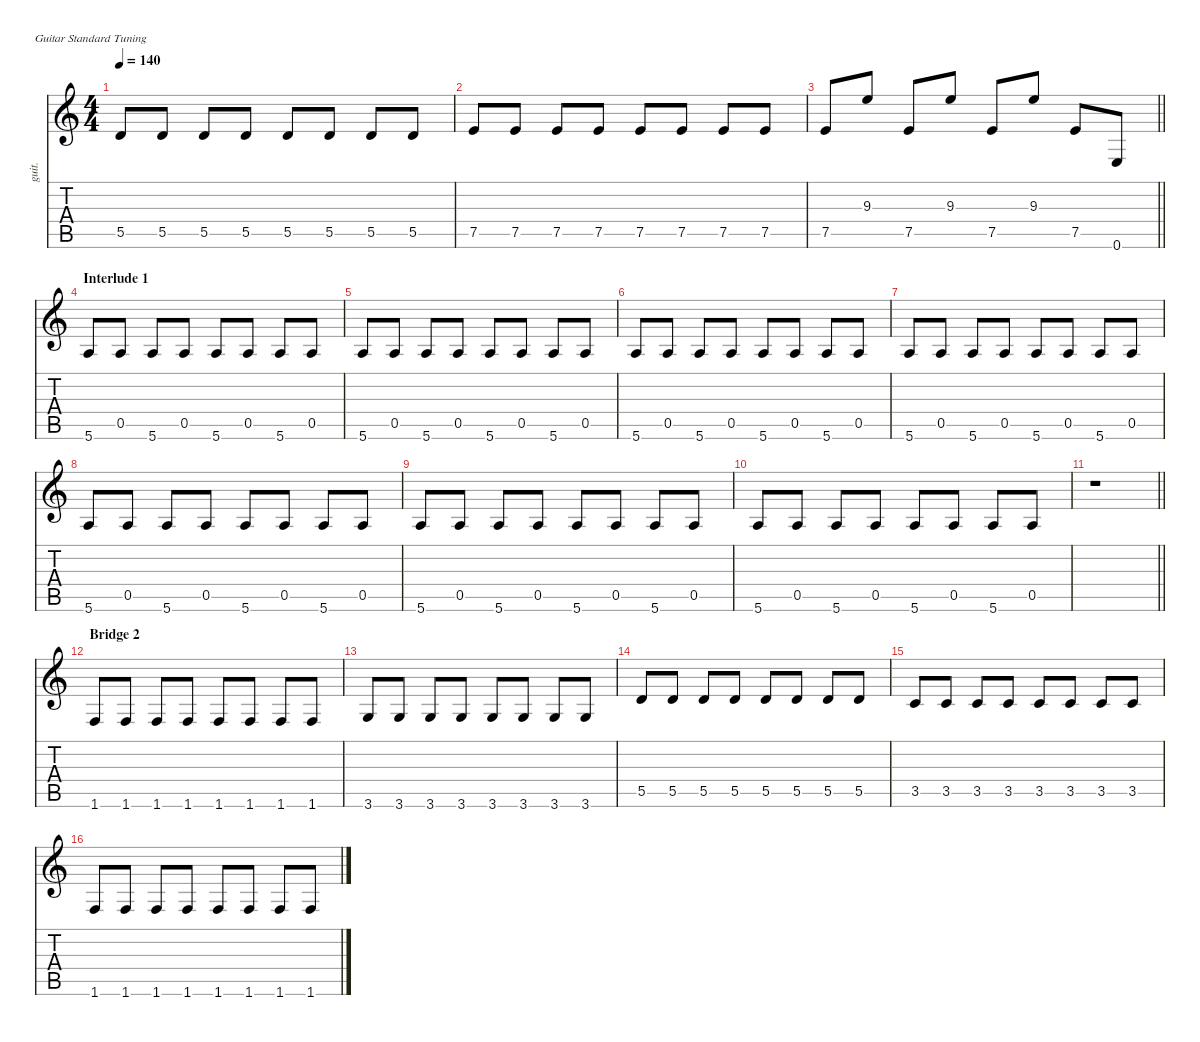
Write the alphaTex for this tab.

\defaultSystemsLayout 4
\hideDynamics
\bracketExtendMode nobrackets
\otherSystemsTrackNameOrientation horizontal
\track ("Guitar2-bu" "guit.") {instrument acousticguitarnylon}
\staff {score tabs}
\tuning (E4 B3 G3 D3 A2 E2)
\ts (4 4)
\tempo 140
\clef g2
\ks aminor
5.5.8{dy mf beam Up} 5.5.8{beam Up} 5.5.8{beam Up} 5.5.8{beam Up} 5.5.8{beam Up} 5.5.8{beam Up} 5.5.8{beam Up} 5.5.8{beam Up} |
7.5.8{dy mp beam Up} 7.5.8{beam Up} 7.5.8{dy mf beam Up} 7.5.8{beam Up} 7.5.8{beam Up} 7.5.8{beam Up} 7.5.8{dy f beam Up} 7.5.8{beam Up} |
\barLineRight lightlight
7.5.8{beam Up} 9.3.8{beam Up} 7.5.8{beam Up} 9.3.8{beam Up} 7.5.8{beam Up} 9.3.8{beam Up} 7.5.8{beam Up} 0.6.8{beam Up} |
\section ("" "Interlude 1")
5.6.8{beam Up} 0.5.8{beam Up} 5.6.8{beam Up} 0.5.8{beam Up} 5.6.8{beam Up} 0.5.8{beam Up} 5.6.8{beam Up} 0.5.8{beam Up} |
5.6.8{beam Up} 0.5.8{beam Up} 5.6.8{beam Up} 0.5.8{beam Up} 5.6.8{beam Up} 0.5.8{beam Up} 5.6.8{beam Up} 0.5.8{beam Up} |
5.6.8{beam Up} 0.5.8{beam Up} 5.6.8{beam Up} 0.5.8{beam Up} 5.6.8{beam Up} 0.5.8{beam Up} 5.6.8{beam Up} 0.5.8{beam Up} |
5.6.8{beam Up} 0.5.8{beam Up} 5.6.8{beam Up} 0.5.8{beam Up} 5.6.8{beam Up} 0.5.8{beam Up} 5.6.8{beam Up} 0.5.8{beam Up} |
5.6.8{beam Up} 0.5.8{beam Up} 5.6.8{beam Up} 0.5.8{beam Up} 5.6.8{beam Up} 0.5.8{beam Up} 5.6.8{beam Up} 0.5.8{beam Up} |
5.6.8{beam Up} 0.5.8{beam Up} 5.6.8{beam Up} 0.5.8{beam Up} 5.6.8{beam Up} 0.5.8{beam Up} 5.6.8{beam Up} 0.5.8{beam Up} |
5.6.8{beam Up} 0.5.8{beam Up} 5.6.8{beam Up} 0.5.8{beam Up} 5.6.8{beam Up} 0.5.8{beam Up} 5.6.8{beam Up} 0.5.8{beam Up} |
\barLineRight lightlight
r.1{beam Down} |
\section ("" "Bridge 2")
1.6.8{beam Up} 1.6.8{beam Up} 1.6.8{beam Up} 1.6.8{beam Up} 1.6.8{beam Up} 1.6.8{beam Up} 1.6.8{beam Up} 1.6.8{beam Up} |
3.6.8{dy mf beam Up} 3.6.8{beam Up} 3.6.8{beam Up} 3.6.8{beam Up} 3.6.8{beam Up} 3.6.8{beam Up} 3.6.8{beam Up} 3.6.8{beam Up} |
5.5.8{beam Up} 5.5.8{beam Up} 5.5.8{beam Up} 5.5.8{beam Up} 5.5.8{beam Up} 5.5.8{beam Up} 5.5.8{beam Up} 5.5.8{beam Up} |
3.5.8{beam Up} 3.5.8{beam Up} 3.5.8{beam Up} 3.5.8{beam Up} 3.5.8{beam Up} 3.5.8{beam Up} 3.5.8{beam Up} 3.5.8{beam Up} |
1.6.8{beam Up} 1.6.8{beam Up} 1.6.8{beam Up} 1.6.8{beam Up} 1.6.8{beam Up} 1.6.8{beam Up} 1.6.8{beam Up} 1.6.8{beam Up}
